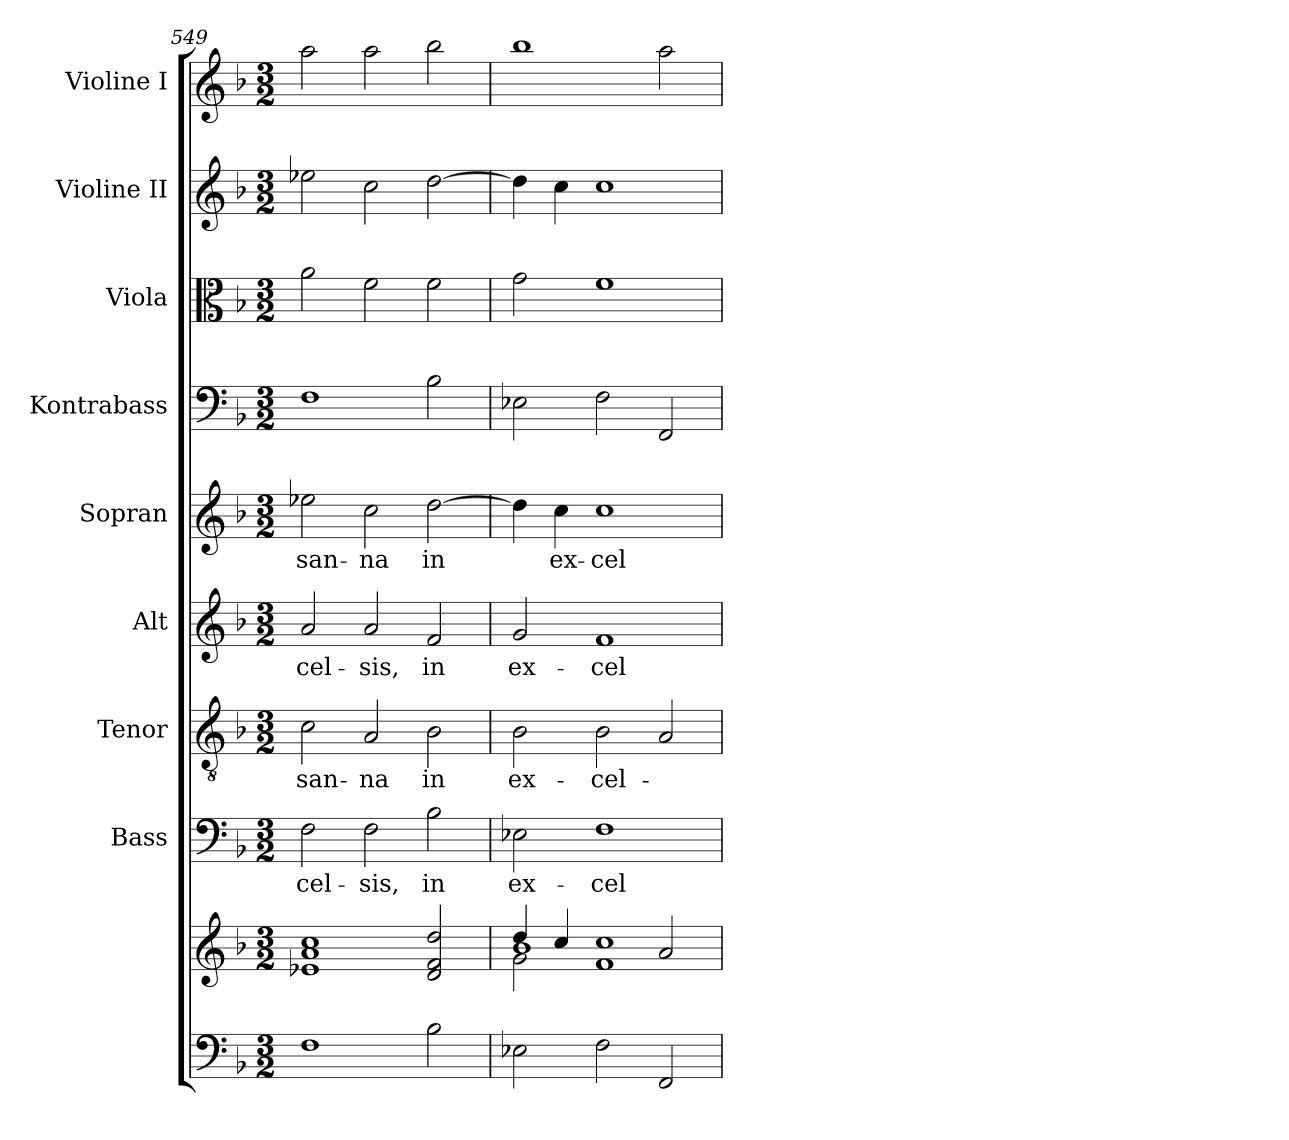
**kern	**kern	**kern	**text	**kern	**text	**kern	**text	**kern	**text	**kern	**kern	**kern	**kern
*part9	*part9	*part8	*part8	*part7	*part7	*part6	*part6	*part5	*part5	*part4	*part3	*part2	*part1
*staff10	*staff9	*staff8	*staff8	*staff7	*staff7	*staff6	*staff6	*staff5	*staff5	*staff4	*staff3	*staff2	*staff1
*	*	*I"Bass	*	*I"Tenor	*	*I"Alt	*	*I"Sopran	*	*I"Kontrabass	*I"Viola	*I"Violine II	*I"Violine I
*	*	*I'B.	*	*I'T.	*	*I'A.	*	*I'S.	*	*I'Kb.	*I'Vla.	*I'Vl. II	*I'Vl. I
*clefF4	*clefG2	*clefF4	*	*clefGv2	*	*clefG2	*	*clefG2	*	*clefF4	*clefC3	*clefG2	*clefG2
*	*	*	*	*	*	*	*	*	*	*ITrd7c12	*	*	*
*k[b-]	*k[b-]	*k[b-]	*	*k[b-]	*	*k[b-]	*	*k[b-]	*	*k[b-]	*k[b-]	*k[b-]	*k[b-]
*F:	*F:	*F:	*	*F:	*	*F:	*	*F:	*	*F:	*F:	*F:	*F:
*M3/2	*M3/2	*M3/2	*	*M3/2	*	*M3/2	*	*M3/2	*	*M3/2	*M3/2	*M3/2	*M3/2
=549	=549	=549	=549	=549	=549	=549	=549	=549	=549	=549	=549	=549	=549
!	!	!	!LO:LY:b	!	!LO:LY:b	!	!LO:LY:b	!	!LO:LY:b	!	!	!	!
1F	1e-X 1a 1cc	2F\	-cel-	2c\	-san-	2a/	-cel-	2ee-X\	-san-	1FF	2a\	2ee-X\	2aa\
!	!	!	!LO:LY:b	!	!LO:LY:b	!	!LO:LY:b	!	!LO:LY:b	!	!	!	!
.	.	2F\	-sis,	2A/	-na	2a/	-sis,	2cc\	-na	.	2f\	2cc\	2aa\
!	!	!	!LO:LY:b	!	!LO:LY:b	!	!LO:LY:b	!	!LO:LY:b	!	!	!	!
2B-\	2d/ 2f/ 2dd/	2B-\	in	2B-\	in	2f/	in	[2dd\	in	2BB-\	2f\	[2dd\	2bb-\
=550	=550	=550	=550	=550	=550	=550	=550	=550	=550	=550	=550	=550	=550
*	*^	*	*	*	*	*	*	*	*	*	*	*	*
*	*	*^	*	*	*	*	*	*	*	*	*	*	*	*
!	!	!	!	!	!LO:LY:b	!	!LO:LY:b	!	!LO:LY:b	!	!	!	!	!	!
2E-X\	4dd/	2g\	1b-	2E-X\	ex-	2B-\	ex-	2g/	ex-	4dd\]	.	2EE-X\	2g\	4dd\]	1bb-
!	!	!	!	!	!	!	!	!	!	!	!LO:LY:b	!	!	!	!
.	4cc/	.	.	.	.	.	.	.	.	4cc\	ex-	.	.	4cc\	.
!	!	!	!	!	!LO:LY:b	!	!LO:LY:b	!	!LO:LY:b	!	!LO:LY:b	!	!	!	!
2F\	1cc	1f	.	1F	-cel-	2B-\	-cel-	1f	-cel-	1cc	-cel-	2FF\	1f	1cc	.
2FF/	.	.	2a/	.	.	2A/	.	.	.	.	.	2FFF/	.	.	2aa\
*	*v	*v	*v	*	*	*	*	*	*	*	*	*	*	*	*
=	=	=	=	=	=	=	=	=	=	=	=	=	=
*-	*-	*-	*-	*-	*-	*-	*-	*-	*-	*-	*-	*-	*-
